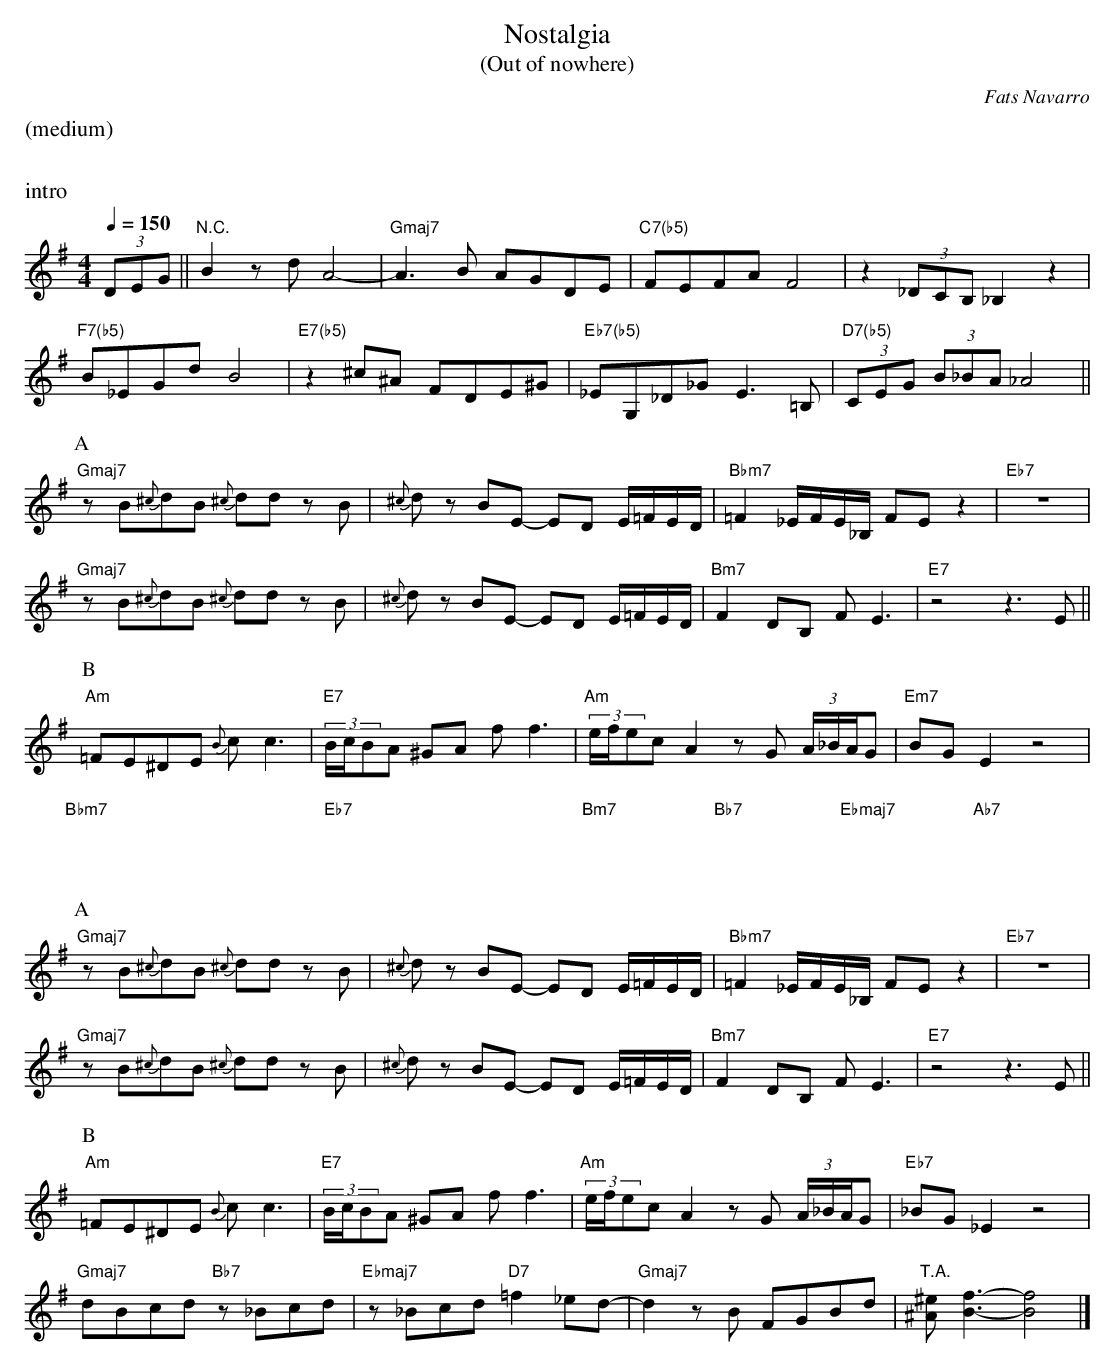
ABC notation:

X:1
T:Nostalgia
T:(Out of nowhere)
M:4/4
L:1/8
C:Fats Navarro
Q:1/4=150
K:G
%%text (medium)
%%vskip 20
%%text intro
(3DEG || "N.C."B2zd A4- | "Gmaj7"A3B AGDE |"C7(b5)" FEFA F4 | z2 (3_DCB, _B,2z2 |
"F7(b5)"B_EGd B4 | "E7(b5)"z2^c^A FDE^G | "Eb7(b5)"_EG,_D_G E3=B, | "D7(b5)"(3CEG (3B_BA _A4 ||
P:A
"Gmaj7"zB{^c}dB {^c}dd zB | {^c}dz BE- ED E/=F/E/D/ |"Bbm7"=F2 _E/F/E/_B,/ FEz2 | "Eb7"z8 |
"Gmaj7"zB{^c}dB {^c}dd zB | {^c}dz BE- ED E/=F/E/D/ |"Bm7"F2DB, FE3 | "E7"z4 z3E ||
P:B
"Am"=FE^DE {B}cc3 | "E7"(3B/c/BA ^GA ff3 | "Am"(3e/f/ecA2 zG (3A/_B/A/G | "Em7"BGE2 z4|
"Bbm7"x4x4 | "Eb7"x4x4 | "Bm7"x4  "Bb7"x4 | "Ebmaj7"x4 "Ab7"x4 ||
P:A
"Gmaj7"zB{^c}dB {^c}dd zB | {^c}dz BE- ED E/=F/E/D/ |"Bbm7"=F2 _E/F/E/_B,/ FEz2 | "Eb7"z8 |
"Gmaj7"zB{^c}dB {^c}dd zB | {^c}dz BE- ED E/=F/E/D/ |"Bm7"F2DB, FE3 | "E7"z4 z3E ||
P:B
"Am"=FE^DE {B}cc3 | "E7"(3B/c/BA ^GA ff3 | "Am"(3e/f/ecA2 zG (3A/_B/A/G | "Eb7"_BG_E2 z4|
"Gmaj7"dBcd "Bb7"z_Bcd | "Ebmaj7"z_Bcd "D7"=f2_ed- | "Gmaj7"d2zB FGBd | "T.A."[^e^A][f3-B3-][f4B4] |]
